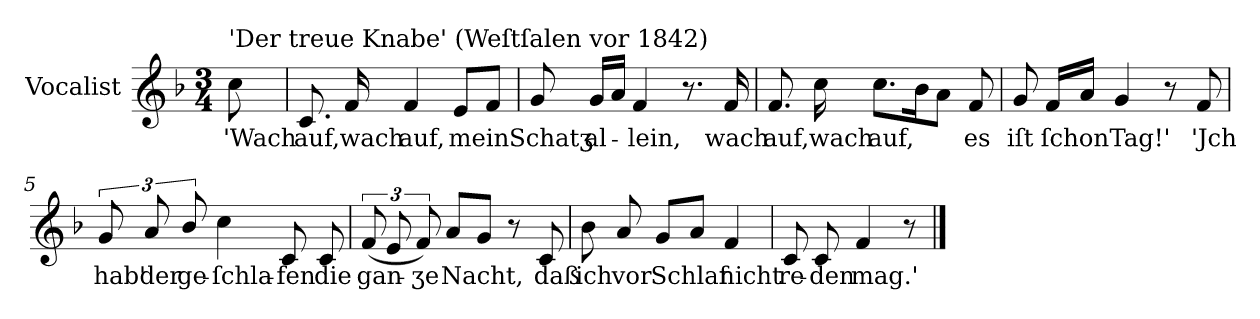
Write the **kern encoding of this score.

**kern	**text
*part1	*part1
*staff1	*staff1
*I"Vocalist	*
*k[b-]	*
*F:	*
*M3/4	*
=	=
!LO:TX:a:t='Der treue Knabe' (Weſtſalen vor 1842)	!
8cc	'Wach
=1	=1
8.c	auf,
16f	wach
4f	auf,
8eL	mein
8fJ	.
=2	=2
8g	Schatʒ
16gLL	al-
16aJJ	.
4f	-lein,
8.r	.
16f	wach
=3	=3
8.f	auf,
16cc	wach
8.ccL	auf,
16b-K	.
8aJ	.
8f	es
=4	=4
8g	iſt
16fLL	ſchon
16aJJ	.
4g	Tag!'
8r	.
8f	'Jch
=5	=5
12g	hab'
12a	der
12b-/	ge-
4cc	-ſchla-
8c	-fen
8c	die
=6	=6
(12f	gan-
12e	.
12f)	-ʒe
8aL	Nacht,
8gJ	.
8r	.
8c	daß
=7	=7
8b-	ich
8a	vor
8gL	Schlaf
8aJ	.
4f	nicht
=8	=8
8c	re-
8c	-den
4f	mag.'
8r	.
==	==
*-	*-
